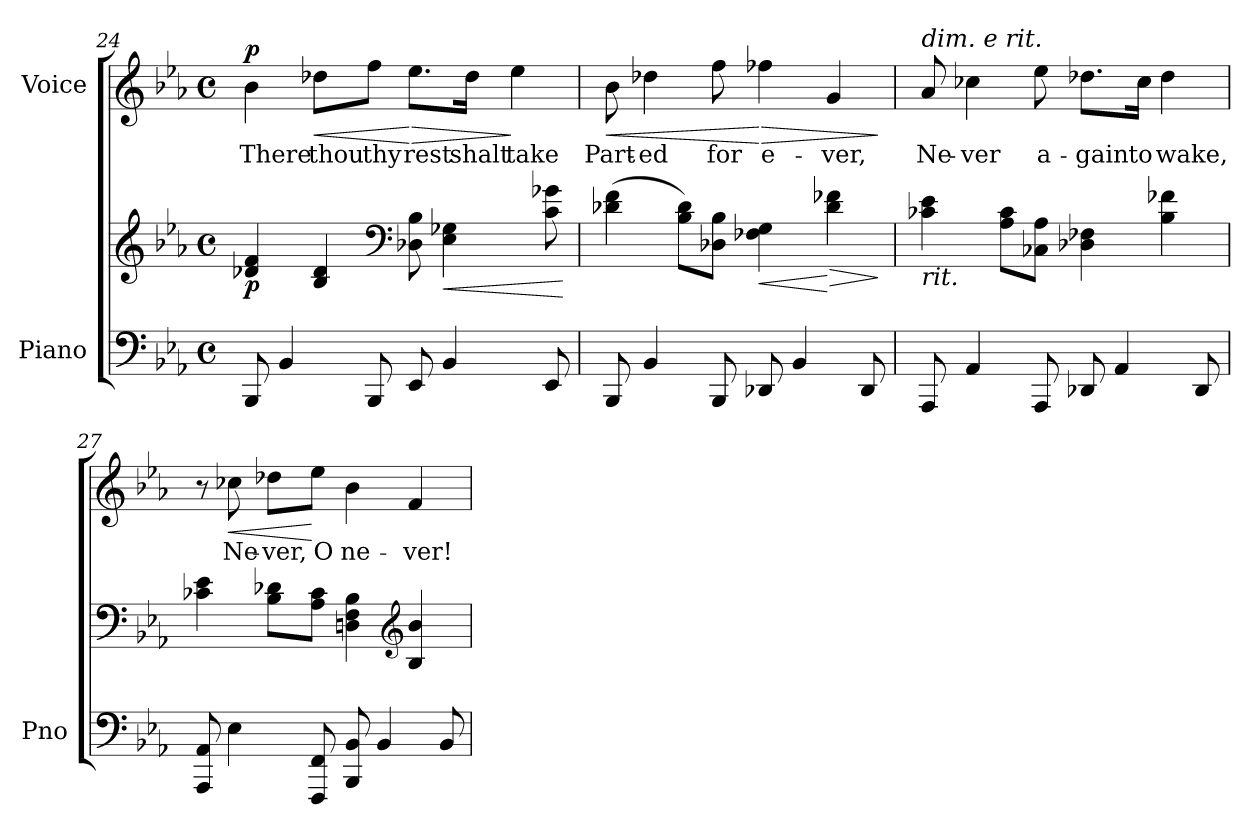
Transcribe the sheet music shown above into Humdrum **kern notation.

**kern	**kern	**dynam	**kern	**text	**dynam
*part2	*part2	*part2	*part1	*part1	*part1
*staff3	*staff2	*staff2/3	*staff1	*staff1	*staff1
*I"Piano	*	*	*I"Voice	*	*
*I'Pno	*	*	*	*	*
*clefF4	*clefG2	*	*clefG2	*	*
*k[b-e-a-]	*k[b-e-a-]	*	*k[b-e-a-]	*	*
*M4/4	*M4/4	*	*M4/4	*	*
*met(c)	*met(c)	*	*met(c)	*	*
=24	=24	=24	=24	=24	=24
!	!	!LO:DY:b	!	!LO:LY:b	!LO:DY:a
8BBB-/	4d-X/ 4f/	p	4b-\	There	p
4BB-/	.	.	.	.	.
!	!	!	!	!LO:LY:b	!LO:HP:b
.	4B-/ 4d-/	.	8dd-X\L	thou	<
!	!	!	!	!LO:LY:b	!
8BBB-/	.	.	8ff\J	thy	.
*	*clefF4	*	*	*	*
!	!	!	!	!LO:LY:b	!LO:HP:n=1:b
8EE-/	8D-X\ 8B-\	.	8.ee-\L	rest	[ >
!	!	!LO:HP:b	!	!	!
4BB-/	4E-\ 4G-X\	<	.	.	.
!	!	!	!	!LO:LY:b	!
.	.	.	16dd-\Jk	shalt	.
!	!	!	!	!LO:LY:b	!
.	.	.	4ee-\	take	]
8EE-/	8c\ 8g-X\	.	.	.	.
.	.	[	.	.	.
!!LO:PB:g=z
=25	=25	=25	=25	=25	=25
!	!	!	!	!LO:LY:b	!LO:HP:b
8BBB-/	(>4d-X\ 4f\	.	8b-\	Part-	<
!	!	!	!	!LO:LY:b	!
4BB-/	.	.	4dd-X\	-ed	.
.	8B-\ 8d-\L)	.	.	.	.
!	!	!	!	!LO:LY:b	!
8BBB-/	8D-X\ 8B-\J	.	8ff\	for	.
!	!	!LO:HP:b	!	!LO:LY:b	!LO:HP:n=1:b
8DD-X/	4F-X\ 4G\	<	4ff-X\	e-	[ >
4BB-/	.	.	.	.	.
!	!	!LO:HP:n=1:b	!	!LO:LY:b	!
.	4d-\ 4f-X\	[ >	4g/	-ver,	.
8DD-/	.	.	.	.	.
.	.	]	.	.	]
=26	=26	=26	=26	=26	=26
*	*	*	*MM88	*	*
!	!	!	!LO:TX:a:i:t=dim.  e  rit.	!	!
!	!LO:TX:b:i:t=rit.	!	!	!	!
!	!	!	!	!LO:LY:b	!
8AAA-/	4c-X\ 4e-\	.	8a-/	Ne-	.
!	!	!	!	!LO:LY:b	!
4AA-/	.	.	4cc-X\	-ver	.
.	8A-\ 8c-\L	.	.	.	.
!	!	!	!	!LO:LY:b	!
8AAA-/	8C-X\ 8A-\J	.	8ee-\	a-	.
!	!	!	!	!LO:LY:b	!
8DD-X/	4D-X\ 4F-X\	.	8.dd-X\L	-gain	.
4AA-/	.	.	.	.	.
!	!	!	!	!LO:LY:b	!
.	.	.	16cc-\Jk	to	.
!	!	!	!	!LO:LY:b	!
.	4B-\ 4f-X\	.	4dd-\	wake,	.
8DD-/	.	.	.	.	.
=27	=27	=27	=27	=27	=27
8AAA-/ 8AA-/	4c-X\ 4e-\	.	8r	.	.
*	*	*	*MM92	*	*
!	!	!	!	!LO:LY:b	!LO:HP:b
4E-\	.	.	8cc-X\	Ne-	<
!	!	!	!	!LO:LY:b	!
.	8B-\ 8d-X\L	.	8dd-X\L	-ver,	.
!	!	!	!	!LO:LY:b	!
8FFF/ 8FF/	8A-\ 8c-\J	.	8ee-\J	O	[
!	!	!	!	!LO:LY:b	!
8BBB-/ 8BB-/	4Dn\ 4F\ 4B-\	.	4b-\	ne-	.
4BB-/	.	.	.	.	.
*	*clefG2	*	*	*	*
!	!	!	!	!LO:LY:b	!
.	4B-/ 4b-/	.	4f/	-ver!	.
8BB-/	.	.	.	.	.
=	=	=	=	=	=
*-	*-	*-	*-	*-	*-
